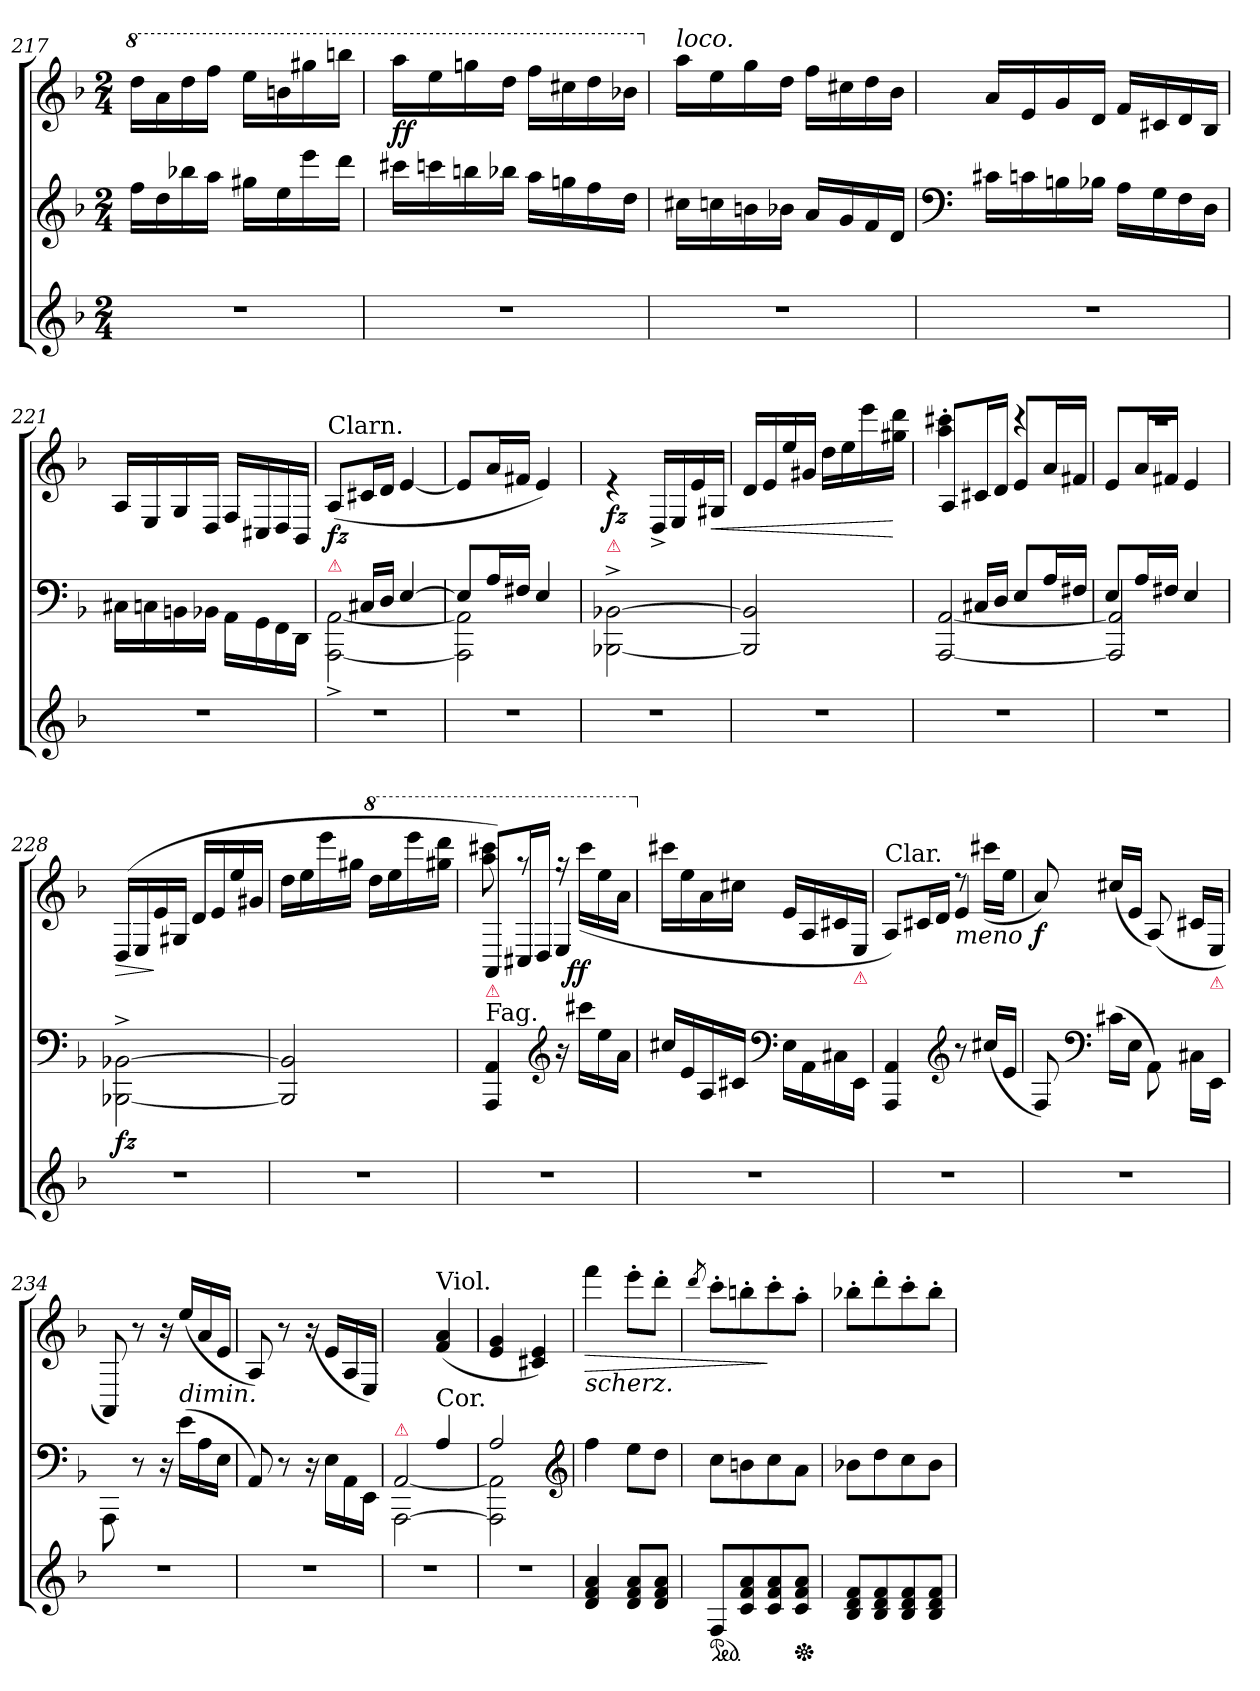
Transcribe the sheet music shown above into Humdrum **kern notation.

**kern	**kern	**kern	**dynam
*part2	*part1	*part1	*part1
*staff3	*staff2	*staff1	*staff1/2
*clefG2	*clefG2	*clefG2	*
*k[b-]	*k[b-]	*k[b-]	*
*F:	*F:	*F:	*
*M2/4	*M2/4	*M2/4	*
*	*	*8va	*
=217	=217	=217	=217
2r	16ffLL	16dddLL	.
.	16dd	16aa	.
.	16bb-X	16ddd	.
.	16aaJJ	16fffJJ	.
.	16gg#XLL	16eeeLL	.
.	16ee	16bbn	.
.	16eee	16ggg#X	.
.	16dddJJ	16bbbnJJ	.
=218	=218	=218	=218
!	!	!	!LO:DY:b
2r	16ccc#XLL	16aaaLL	ff
.	16cccn	16eee	.
.	16bbn	16gggn	.
.	16bb-XJJ	16dddJJ	.
.	16aaLL	16fffLL	.
.	16ggn	16ccc#X	.
.	16ff	16ddd	.
.	16ddJJ	16bb-XJJ	.
=219	=219	=219	=219
*	*	*X8va	*
!	!	!LO:TX:a:i:t=loco.	!
2r	16cc#XLL	16aaLL	.
.	16ccn	16ee	.
.	16bn	16gg	.
.	16b-XJJ	16ddJJ	.
.	16a/LL	16ffLL	.
.	16g/	16cc#X	.
.	16f/	16dd	.
.	16d/JJ	16b-JJ	.
=220	=220	=220	=220
*	*clefF4	*	*
2r	16c#XLL	16aLL	.
.	16cn	16e	.
.	16Bn	16g	.
.	16B-XJJ	16dJJ	.
.	16ALL	16fLL	.
.	16G	16c#X	.
.	16F	16d	.
.	16DJJ	16B-JJ	.
=221	=221	=221	=221
2r	16C#X\LL	16A/LL	.
.	16Cn\	16E/	.
.	16BBn\	16G/	.
.	16BB-X\JJ	16D/JJ	.
.	16AA\LL	16F/LL	.
.	16GG\	16C#X/	.
.	16FF\	16D/	.
.	16DD\JJ	16BB-/JJ	.
=222	=222	=222	=222
*	*^	*	*
!	!	!	!LO:TX:a:t=Clarn.	!
!	!	!	!LO:TX:b:color=crimson:t=⚠	!
!	!	!	!	!LO:DY:b
2r	8rFyy	[2AAA^> [2AA^>	(>8A!L	fz
.	16C#X!LL	.	16c#X!L	.
.	16D!JJ	.	16d!JJ	.
.	[4E!	.	[4e!	.
=223	=223	=223	=223	=223
2r	8E!L]	2AAA] 2AA]	8e!L]	.
.	16A!L	.	16a!L	.
.	16F#X!JJ	.	16f#X!JJ	.
.	4E!	.	4e!)	.
*	*v	*v	*	*
=224	=224	=224	=224
!	!	!LO:TX:b:color=crimson:t=⚠	!
!	!	!	!LO:DY:b
2r	[2BBB-X^>\ [2BB-X^>\	4re	fz
.	.	16D^>/LL	.
.	.	16E/	.
.	.	16e/	.
!	!	!	!LO:HP:b
.	.	16G#XJJ	<
=225	=225	=225	=225
2r	2BBB-]/ 2BB-]/	16d/LL	.
.	.	16e/	.
.	.	16ee/	.
.	.	16g#X/JJ	.
.	.	16ddLL	.
.	.	16ee	.
.	.	16eee	.
.	.	16gg#X 16dddJJ	[
=226	=226	=226	=226
*	*^	*^	*
2r	8rFyy	[2AAA/ [2AA/	4aa'>\ 4ccc#X'>\	8A!/L	.
.	16C#X!LL	.	.	16c#X!/L	.
.	16D!JJ	.	.	16d!/JJ	.
.	8E!L	.	4rccc	8e!/L	.
.	16A!L	.	.	16a!/L	.
.	16F#X!JJ	.	.	16f#X!/JJ	.
=227	=227	=227	=227	=227	=227
2r	8E!L	2AAA]/ 2AA]/	2rccc	8e!/L	.
.	16A!L	.	.	16a!/L	.
.	16F#X!JJ	.	.	16f#X!/JJ	.
.	4E!	.	.	4e!/	.
*	*v	*v	*	*	*
=228	=228	=228	=228	=228
!	!	!	!	!LO:HP:b
!	!	!	!	!LO:DY:n=1:b=2
*	*	*v	*v	*
2r	[2BBB-X^<\ [2BB-X^<\	(>16D/LL	> fz
.	.	16E/	.
.	.	16e/	]
.	.	16G#XJJ	.
.	.	16d/LL	.
.	.	16e/	.
.	.	16ee/	.
.	.	16g#X/JJ	.
=229	=229	=229	=229
2r	2BBB-]/ 2BB-]/	16ddLL	.
.	.	16ee	.
.	.	16eee	.
.	.	16gg#XJJ	.
*	*	*8va	*
.	.	16dddLL	.
.	.	16eee	.
.	.	16eeee	.
.	.	16ggg#X 16ddddJJ	.
=230	=230	=230	=230
*	*	*^	*
*	*	*	*^	*
!	!	!LO:TX:b:color=crimson:t=⚠	!	!	!
!	!	!LO:TX:b:t=Fag.	!	!	!
2r	4AAA 4AA	8A!L)	8aaa 8cccc#X	4ryy	.
.	.	16c#X!L	8rggg	.	.
.	.	16d!JJ	.	.	.
*	*clefG2	*	*	*	*
.	16r	4e!	16rggg	32ryy	.
!	!	!	!	!	!LO:DY:b
.	.	.	.	8..ryy	ff
.	16ccc#XLL	.	(>16cccc#LL	.	.
.	16ee	.	16eee	.	.
.	16aJJ	.	16aaJJ	.	.
*	*	*v	*v	*v	*
=231	=231	=231	=231
*	*	*X8va	*
*	*	*^	*
*	*	*	*^	*
!	!	!LO:TX:a:i:t=loco.	!	!	!
*	*	*v	*v	*v	*
2r	16cc#XLL	16ccc#XLL	.
.	16e	16ee	.
.	16A	16a	.
.	16c#XJJ	16cc#XJJ	.
*	*clefF4	*	*
.	16E\LL	16eLL	.
.	16AA\	16A	.
.	16C#X\	16c#X	.
!	!	!LO:TX:b:color=crimson:t=⚠	!
.	16EE\JJ	16E/JJ	.
=232	=232	=232	=232
*	*	*^	*
!	!	!LO:TX:a:t=Clar.	!	!
2r	4AAA 4AA	8A!L)	8ryy	.
.	.	16c#X!L	16ryy	.
.	.	16d!JJ	16ryy	.
*	*clefG2	*	*	*
!	!	!LO:TX:b:i:t=meno	!	!
.	8r	4e!	8rdd	.
.	(16cc#XLL	.	(>16ccc#XLL	.
.	16eJJ	.	16eeJJ	.
=233	=233	=233	=233	=233
!	!	!	!	!LO:DY:b
*	*	*v	*v	*
2r	8F)	8a/)	f
*	*clefF4	*	*
.	(16c#XLL	(>16cc#XLL	.
.	16EJJ	16eJJ	.
.	8AA\)	(>8A)	.
.	16C#X\LL	16c#XLL	.
!	!	!LO:TX:b:color=crimson:t=⚠	!
.	16EE\JJ	16E/JJ	.
=234	=234	=234	=234
2r	8AAA\	8AA/)	.
.	8r	8r	.
.	16r	16r	.
!	!	!LO:TX:b:i:t=dimin.	!
.	(16eLL	(>16eeLL	.
.	16A	16a	.
.	16EJJ	16eJJ	.
=235	=235	=235	=235
2r	8AA/)	8A)	.
.	8r	8r	.
.	16r	(>16r	.
.	16E\LL	16eLL	.
.	16AA\	16A	.
.	16EE\JJ	16E/JJ)	.
=236	=236	=236	=236
*	*^	*	*
*	*	*^	*	*
!	!LO:TX:a:color=crimson:t=⚠	!	!	!	!
2r	4rcyy	[2AA/	[2AAA\	4ryy	.
!	!	!	!	!LO:TX:a:t=Viol.	!
!	!LO:TX:a:t=Cor.	!	!	!	!
.	4A!	.	.	(4f! 4a!	.
*	*	*v	*v	*	*
=237	=237	=237	=237	=237
2r	2A!	2AAA] 2AA]	4e! 4g!	.
.	.	.	4c#X! 4e!)	.
*	*v	*v	*	*
*	*clefG2	*	*
=238	=238	=238	=238
!	!	!LO:TX:b:i:t=scherz.	!
!	!	!	!LO:HP:b
4d! 4f! 4a!	4ff	4fff	>
8d! 8f! 8a!L	8eeL	8eee'>L	.
8d! 8f! 8a!J	8ddJ	8ddd'>J	.
=239	=239	=239	=239
.	.	8qddd/	.
*ped	*	*	*
8F!L	8ccL	8ccc'>L	.
8c! 8f! 8a!	8bn	8bbn'>	.
8c! 8f! 8a!	8cc	8ccc'>	]
*Xped	*	*	*
8c! 8f! 8a!J	8aJ	8aa'>J	.
=240	=240	=240	=240
8B-! 8d! 8f!L	8b-XL	8bb-X'>L	.
8B-! 8d! 8f!	8dd	8ddd'>	.
8B-! 8d! 8f!	8cc	8ccc'>	.
8B-! 8d! 8f!J	8b-J	8bb-'>J	.
=	=	=	=
*-	*-	*-	*-
